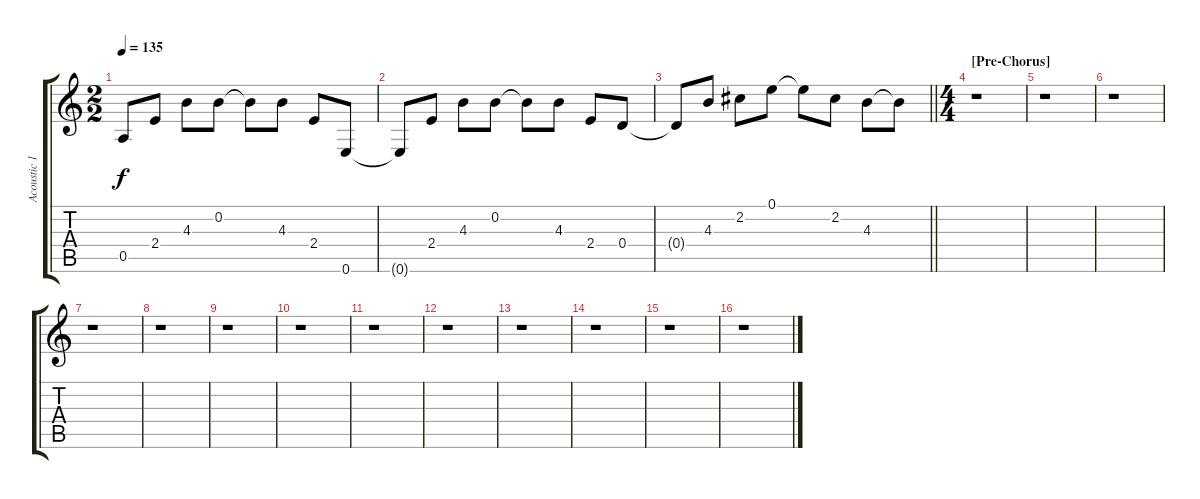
\track ("Acoustic 1" "Acoustic 1") {instrument acousticguitarsteel}
\staff {score tabs}
\tuning (E4 B3 G3 D3 A2 E2) {hide}
\ts (2 2)
\tempo 135
\clef g2
\ks c
0.5{t}.8{dy f} 2.4.8 4.3.8 0.2.8 0.2{t}.8 4.3.8 2.4.8 0.6.8 |
0.6{t}.8 2.4.8 4.3.8 0.2.8 0.2{t}.8 4.3.8 2.4.8 0.4.8 |
\barLineRight lightlight
0.4{t}.8 4.3.8 2.2.8 0.1.8 0.1{t}.8 2.2.8 4.3.8 4.3{t}.8 |
\ts (4 4)
\section ("" "[Pre-Chorus]")
r.1 |
r.1 |
r.1 |
r.1 |
r.1 |
r.1 |
r.1 |
r.1 |
r.1 |
r.1 |
r.1 |
r.1 |
r.1
